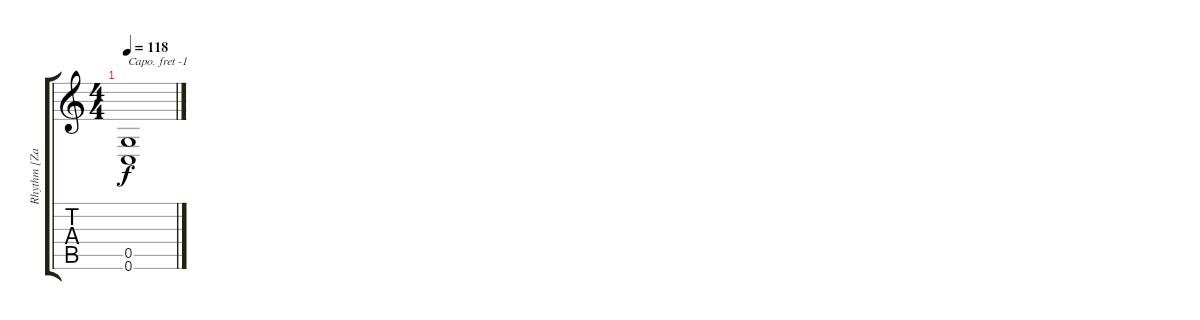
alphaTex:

\track ("Rhythm [Zacky Vengeance]" "Rhythm [Za") {instrument distortionguitar}
\staff {score tabs}
\capo -1
\tuning (Eb4 Bb3 Gb3 Db3 Ab2 Db2) {hide}
\ts (4 4)
\tempo 118
\clef g2
\ks c
(0.5{t} 0.6{t}).1{dy f}
